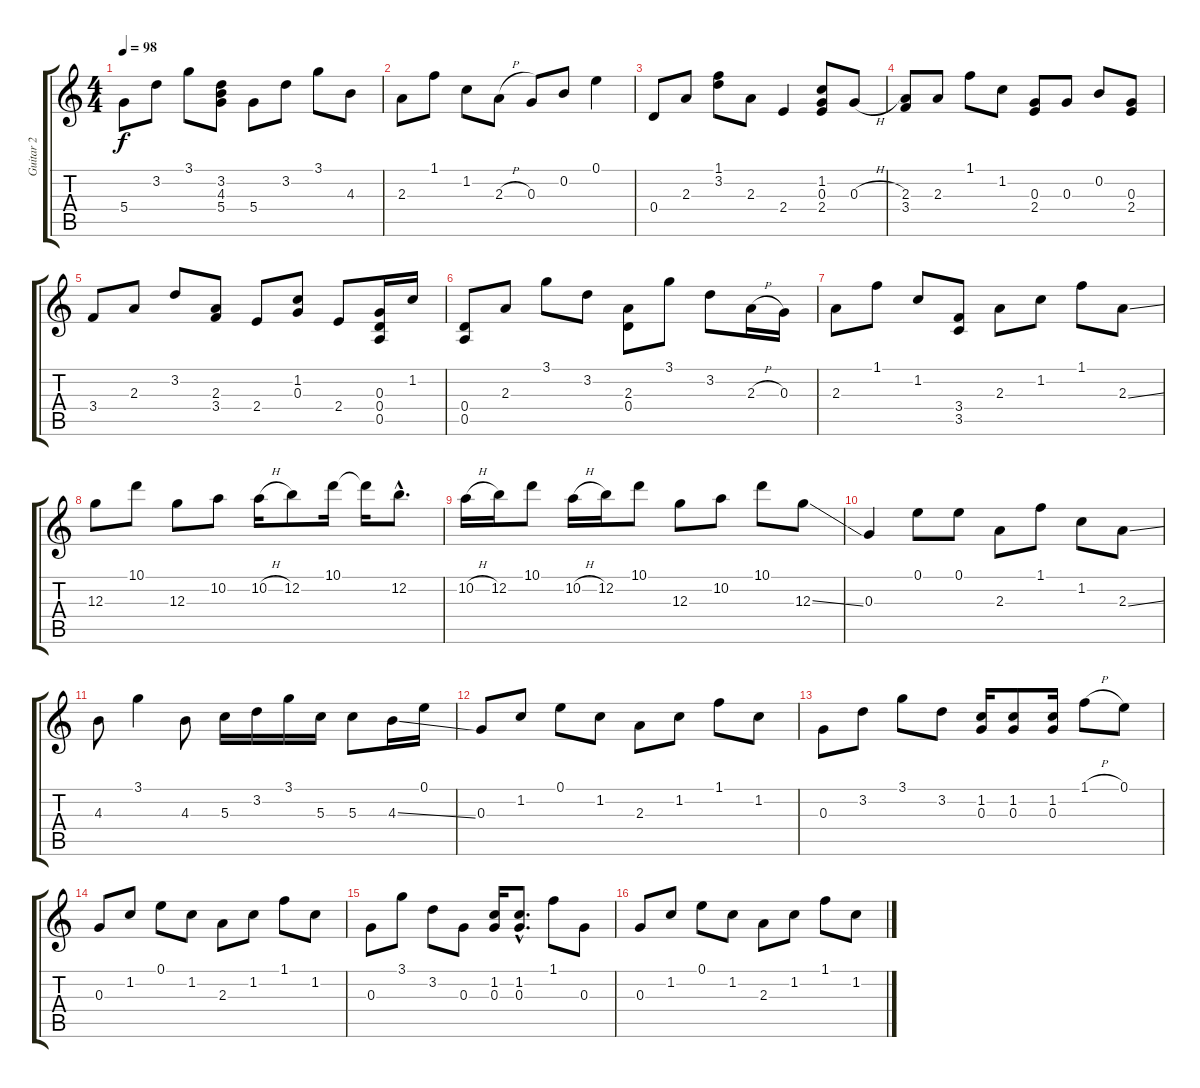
\track ("Guitar 2" "Guitar 2") {instrument electricguitarclean}
\staff {score tabs}
\tuning (E4 B3 G3 D3 A2 E2) {hide}
\ts (4 4)
\tempo 98
\clef g2
\ks c
5.4.8{dy f} 3.2.8 3.1.8 (3.2 4.3 5.4).8 5.4.8 3.2.8 3.1.8 4.3.8 |
2.3.8 1.1.8 1.2.8 2.3{h}.8 0.3.8 0.2.8 0.1.4 |
0.4.8 2.3.8 (1.1 3.2).8 2.3.8 2.4.4 (1.2 0.3 2.4).8 0.3{h}.8 |
(2.3 3.4).8 2.3.8 1.1.8 1.2.8 (0.3 2.4).8 0.3.8 0.2.8 (0.3 2.4).8 |
3.4.8 2.3.8 3.2.8 (2.3 3.4).8 2.4.8 (1.2 0.3).8 2.4.8 (0.3 0.4 0.5).16 1.2.16 |
(0.4 0.5).8 2.3.8 3.1.8 3.2.8 (2.3 0.4).8 3.1.8 3.2.8 2.3{h}.16 0.3.16 |
2.3.8 1.1.8 1.2.8 (3.4 3.5).8 2.3.8 1.2.8 1.1.8 2.3{ss}.8 |
12.3.8 10.1.8 12.3.8 10.2.8 10.2{h}.16 12.2.8 10.1.16 10.1{t}.16 12.2{hac}.8{d} |
10.2{h}.16 12.2.16 10.1.8 10.2{h}.16 12.2.16 10.1.8 12.3.8 10.2.8 10.1.8 12.3{ss}.8 |
0.3.4 0.1.8 0.1.8 2.3.8 1.1.8 1.2.8 2.3{ss}.8 |
4.3.8 3.1.4 4.3.8 5.3.16 3.2.16 3.1.16 5.3.16 5.3.8 4.3{ss}.16 0.1.16 |
0.3.8 1.2.8 0.1.8 1.2.8 2.3.8 1.2.8 1.1.8 1.2.8 |
0.3.8 3.2.8 3.1.8 3.2.8 (1.2 0.3).16 (1.2 0.3).8 (1.2 0.3).16 1.1{h}.8 0.1.8 |
0.3.8 1.2.8 0.1.8 1.2.8 2.3.8 1.2.8 1.1.8 1.2.8 |
0.3.8 3.1.8 3.2.8 0.3.8 (1.2 0.3).16 (1.2{hac} 0.3{hac}).8{d} 1.1.8 0.3.8 |
0.3.8 1.2.8 0.1.8 1.2.8 2.3.8 1.2.8 1.1.8 1.2.8
